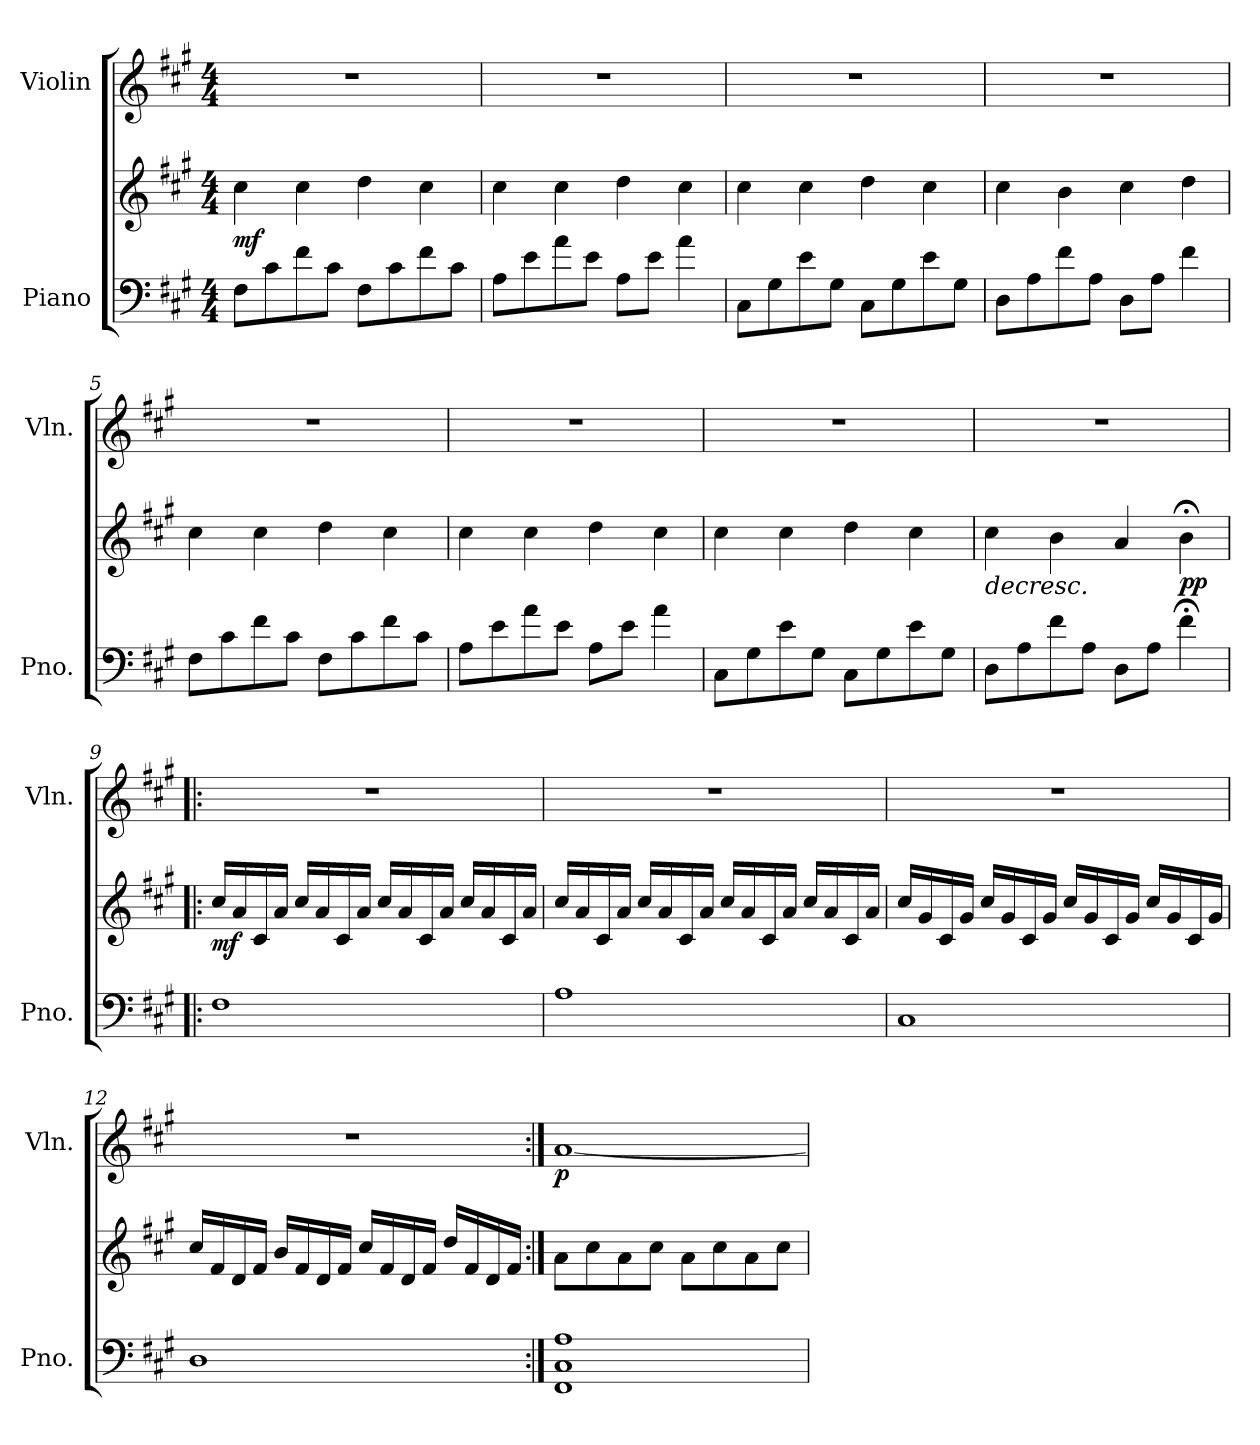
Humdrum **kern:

**kern	**kern	**dynam	**kern	**dynam
*part2	*part2	*part2	*part1	*part1
*staff3	*staff2	*staff2/3	*staff1	*staff1
*I"Piano	*	*	*I"Violin	*
*I'Pno.	*	*	*I'Vln.	*
*clefF4	*clefG2	*	*clefG2	*
*k[f#c#g#]	*k[f#c#g#]	*	*k[f#c#g#]	*
*M4/4	*M4/4	*	*M4/4	*
*MM50	*MM50	*	*MM50	*
=1	=1	=1	=1	=1
!	!	!LO:DY:b	!	!
8F#\L	4cc#\	mf	1r	.
8c#\	.	.	.	.
8f#\	4cc#\	.	.	.
8c#\J	.	.	.	.
8F#\L	4dd\	.	.	.
8c#\	.	.	.	.
8f#\	4cc#\	.	.	.
8c#\J	.	.	.	.
=2	=2	=2	=2	=2
*	*	*	*MM50	*
8A\L	4cc#\	.	1r	.
8e\	.	.	.	.
8a\	4cc#\	.	.	.
8e\J	.	.	.	.
8A\L	4dd\	.	.	.
8e\J	.	.	.	.
4a\	4cc#\	.	.	.
=3	=3	=3	=3	=3
*	*	*	*MM50	*
8C#\L	4cc#\	.	1r	.
8G#\	.	.	.	.
8e\	4cc#\	.	.	.
8G#\J	.	.	.	.
8C#\L	4dd\	.	.	.
8G#\	.	.	.	.
8e\	4cc#\	.	.	.
8G#\J	.	.	.	.
=4	=4	=4	=4	=4
8D\L	4cc#\	.	1r	.
8A\	.	.	.	.
8f#\	4b\	.	.	.
8A\J	.	.	.	.
8D\L	4cc#\	.	.	.
8A\J	.	.	.	.
4f#\	4dd\	.	.	.
!!LO:LB:g=z
=5	=5	=5	=5	=5
*	*	*	*MM50	*
8F#\L	4cc#\	.	1r	.
8c#\	.	.	.	.
8f#\	4cc#\	.	.	.
8c#\J	.	.	.	.
8F#\L	4dd\	.	.	.
8c#\	.	.	.	.
8f#\	4cc#\	.	.	.
8c#\J	.	.	.	.
=6	=6	=6	=6	=6
8A\L	4cc#\	.	1r	.
8e\	.	.	.	.
8a\	4cc#\	.	.	.
8e\J	.	.	.	.
8A\L	4dd\	.	.	.
8e\J	.	.	.	.
4a\	4cc#\	.	.	.
=7	=7	=7	=7	=7
*	*	*	*MM50	*
8C#\L	4cc#\	.	1r	.
8G#\	.	.	.	.
8e\	4cc#\	.	.	.
8G#\J	.	.	.	.
8C#\L	4dd\	.	.	.
8G#\	.	.	.	.
8e\	4cc#\	.	.	.
8G#\J	.	.	.	.
=8	=8	=8	=8	=8
!	!	!LO:HP:b	!	!
8D\L	4cc#\	>	1r	.
8A\	.	.	.	.
8f#\	4b\	.	.	.
8A\J	.	.	.	.
8D\L	4a/	.	.	.
8A\J	.	.	.	.
!	!	!LO:DY:b	!	!
4f#;<\	4b;<\	pp	.	.
.	.	]	.	.
!!LO:LB:g=z
=9!|:	=9!|:	=9!|:	=9!|:	=9!|:
*	*	*	*MM93	*
!	!	!LO:DY:b	!	!
1F#	16cc#/LL	mf	1r	.
.	16a/	.	.	.
.	16c#/	.	.	.
.	16a/JJ	.	.	.
.	16cc#/LL	.	.	.
.	16a/	.	.	.
.	16c#/	.	.	.
.	16a/JJ	.	.	.
.	16cc#/LL	.	.	.
.	16a/	.	.	.
.	16c#/	.	.	.
.	16a/JJ	.	.	.
.	16cc#/LL	.	.	.
.	16a/	.	.	.
.	16c#/	.	.	.
.	16a/JJ	.	.	.
=10	=10	=10	=10	=10
1A	16cc#/LL	.	1r	.
.	16a/	.	.	.
.	16c#/	.	.	.
.	16a/JJ	.	.	.
.	16cc#/LL	.	.	.
.	16a/	.	.	.
.	16c#/	.	.	.
.	16a/JJ	.	.	.
.	16cc#/LL	.	.	.
.	16a/	.	.	.
.	16c#/	.	.	.
.	16a/JJ	.	.	.
.	16cc#/LL	.	.	.
.	16a/	.	.	.
.	16c#/	.	.	.
.	16a/JJ	.	.	.
!!LO:PB:g=z
=11	=11	=11	=11	=11
1C#	16cc#/LL	.	1r	.
.	16g#/	.	.	.
.	16c#/	.	.	.
.	16g#/JJ	.	.	.
.	16cc#/LL	.	.	.
.	16g#/	.	.	.
.	16c#/	.	.	.
.	16g#/JJ	.	.	.
.	16cc#/LL	.	.	.
.	16g#/	.	.	.
.	16c#/	.	.	.
.	16g#/JJ	.	.	.
.	16cc#/LL	.	.	.
.	16g#/	.	.	.
.	16c#/	.	.	.
.	16g#/JJ	.	.	.
=12	=12	=12	=12	=12
1D	16cc#/LL	.	1r	.
.	16f#/	.	.	.
.	16d/	.	.	.
.	16f#/JJ	.	.	.
.	16b/LL	.	.	.
.	16f#/	.	.	.
.	16d/	.	.	.
.	16f#/JJ	.	.	.
.	16cc#/LL	.	.	.
.	16f#/	.	.	.
.	16d/	.	.	.
.	16f#/JJ	.	.	.
.	16dd/LL	.	.	.
.	16f#/	.	.	.
.	16d/	.	.	.
.	16f#/JJ	.	.	.
=13:|!	=13:|!	=13:|!	=13:|!	=13:|!
!	!	!	!	!LO:DY:b
1FF# 1C# 1A	8a\L	.	[1a	p
.	8cc#\	.	.	.
.	8a\	.	.	.
.	8cc#\J	.	.	.
.	8a\L	.	.	.
.	8cc#\	.	.	.
.	8a\	.	.	.
.	8cc#\J	.	.	.
=	=	=	=	=
*-	*-	*-	*-	*-
